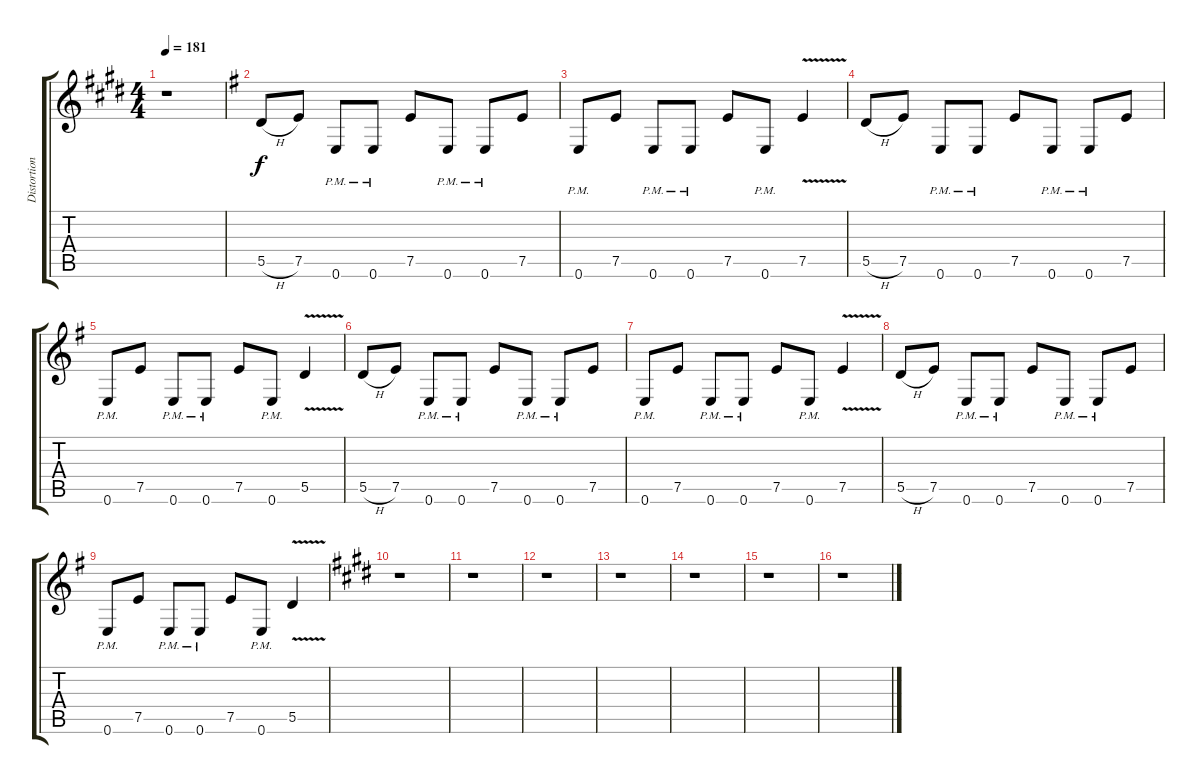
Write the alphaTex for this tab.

\track ("Distortion" "Distortion") {instrument distortionguitar}
\staff {score tabs}
\tuning (E4 B3 G3 D3 A2 E2) {hide}
\ts (4 4)
\tempo 181
\clef g2
\ks e
r.1{dy f} |
\ks g
5.5{h}.8 7.5.8 0.6{pm}.8 0.6{pm}.8 7.5.8 0.6{pm}.8 0.6{pm}.8 7.5.8 |
0.6{pm}.8 7.5.8 0.6{pm}.8 0.6{pm}.8 7.5.8 0.6{pm}.8 7.5{v}.4 |
5.5{h}.8 7.5.8 0.6{pm}.8 0.6{pm}.8 7.5.8 0.6{pm}.8 0.6{pm}.8 7.5.8 |
0.6{pm}.8 7.5.8 0.6{pm}.8 0.6{pm}.8 7.5.8 0.6{pm}.8 5.5{v}.4 |
5.5{h}.8 7.5.8 0.6{pm}.8 0.6{pm}.8 7.5.8 0.6{pm}.8 0.6{pm}.8 7.5.8 |
0.6{pm}.8 7.5.8 0.6{pm}.8 0.6{pm}.8 7.5.8 0.6{pm}.8 7.5{v}.4 |
5.5{h}.8 7.5.8 0.6{pm}.8 0.6{pm}.8 7.5.8 0.6{pm}.8 0.6{pm}.8 7.5.8 |
0.6{pm}.8 7.5.8 0.6{pm}.8 0.6{pm}.8 7.5.8 0.6{pm}.8 5.5{v}.4 |
\ks e
r.1 |
r.1 |
r.1 |
r.1 |
r.1 |
r.1 |
r.1
